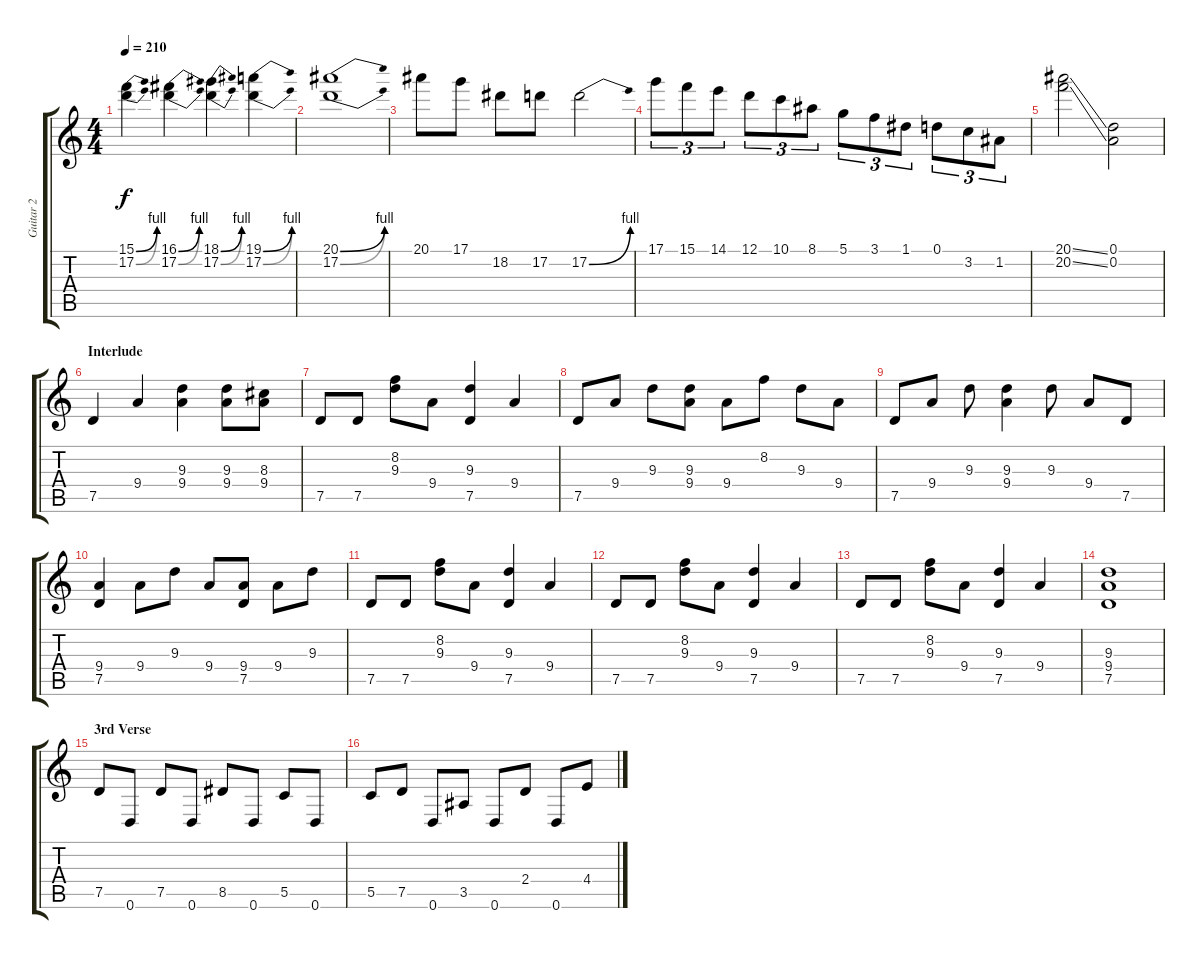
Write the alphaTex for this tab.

\track ("Guitar 2" "Guitar 2") {instrument overdrivenguitar}
\staff {score tabs}
\tuning (D4 A3 F3 C3 G2 D2) {hide}
\ts (4 4)
\tempo 210
\clef g2
\ks c
(15.1{be (bend 0 0 60 4)} 17.2{be (bend 0 0 60 4)}).4{dy f} (16.1{be (bend 0 0 60 4)} 17.2{be (bend 0 0 60 4)}).4 (18.1{be (bend 0 0 60 4)} 17.2{be (bend 0 0 60 4)}).4 (19.1{be (bend 0 0 60 4)} 17.2{be (bend 0 0 60 4)}).4 |
(20.1{be (bend 0 0 60 4)} 17.2{be (bend 0 0 60 4)}).1 |
20.1.8 17.1.8 18.2.8 17.2.8 17.2{be (bend 0 0 60 4)}.2 |
17.1.8{tu (3 2)} 15.1.8{tu (3 2)} 14.1.8{tu (3 2)} 12.1.8{tu (3 2)} 10.1.8{tu (3 2)} 8.1.8{tu (3 2)} 5.1.8{tu (3 2)} 3.1.8{tu (3 2)} 1.1.8{tu (3 2)} 0.1.8{tu (3 2)} 3.2.8{tu (3 2)} 1.2.8{tu (3 2)} |
(20.1{ss} 20.2{ss}).2 (0.1 0.2).2 |
\section ("" "Interlude")
7.5.4{volume 13} 9.4.4 (9.3 9.4).4 (9.3 9.4).8 (8.3 9.4).8 |
7.5.8 7.5.8 (8.2 9.3).8 9.4.8 (9.3 7.5).4 9.4.4 |
7.5.8 9.4.8 9.3.8 (9.3 9.4).8 9.4.8 8.2.8 9.3.8 9.4.8 |
7.5.8 9.4.8 9.3.8 (9.3 9.4).4 9.3.8 9.4.8 7.5.8 |
(9.4 7.5).4 9.4.8 9.3.8 9.4.8 (9.4 7.5).8 9.4.8 9.3.8 |
7.5.8 7.5.8 (8.2 9.3).8 9.4.8 (9.3 7.5).4 9.4.4 |
7.5.8 7.5.8 (8.2 9.3).8 9.4.8 (9.3 7.5).4 9.4.4 |
7.5.8 7.5.8 (8.2 9.3).8 9.4.8 (9.3 7.5).4 9.4.4 |
(9.3 9.4 7.5).1 |
\section ("" "3rd Verse")
7.5.8 0.6.8 7.5.8 0.6.8 8.5.8 0.6.8 5.5.8 0.6.8 |
5.5.8 7.5.8 0.6.8 3.5.8 0.6.8 2.4.8 0.6.8 4.4.8
